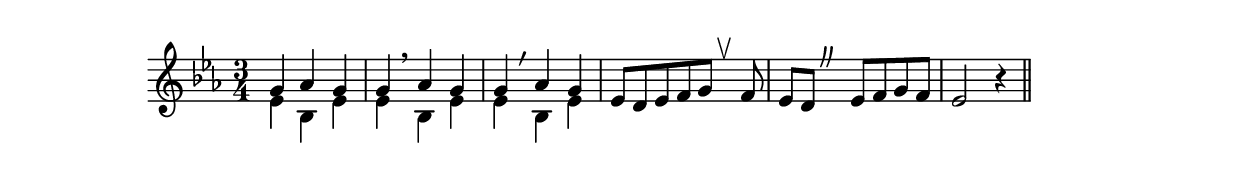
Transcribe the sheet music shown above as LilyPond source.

%% DO NOT EDIT this file manually; it is automatically
%% generated from LSR http://lsr.dsi.unimi.it
%% Make any changes in LSR itself, or in Documentation/snippets/new/ ,
%% and then run scripts/auxiliar/makelsr.py
%%
%% This file is in the public domain.
\version "2.17.11"

\header {
  lsrtags = "expressive-marks, symbols-and-glyphs"

  texidoc = "
Breathing signs are available in different tastes: commas (default),
ticks, vees and @qq{railroad tracks} (caesura).

"
  doctitle = "Breathing signs"
} % begin verbatim


\new Staff \relative c'' {
  \key es \major
  \time 3/4
  % this bar contains no \breathe
  << { g4 as g } \\ { es4 bes es } >> |
  % Modern notation:
  % by default, \breathe uses the rcomma, just as if saying:
  % \override BreathingSign.text = #(make-musicglyph-markup "scripts.rcomma")
  << { g4 as g } \\ { es4 \breathe bes es } >> |

  % rvarcomma and lvarcomma are variations of the default rcomma and lcomma
  % N.B.: must use Staff context here, since we start a Voice below
  \override Staff.BreathingSign.text = \markup { \musicglyph #"scripts.rvarcomma" }
  << { g4 as g } \\ { es4 \breathe bes es } >> |

  % vee
  \override BreathingSign.text = \markup { \musicglyph #"scripts.upbow" }
  es8[ d es f g] \breathe f |

  % caesura
  \override BreathingSign.text = \markup { \musicglyph #"scripts.caesura.curved" }
  es8[ d] \breathe es[ f g f] |
  es2 r4 \bar "||"
}
